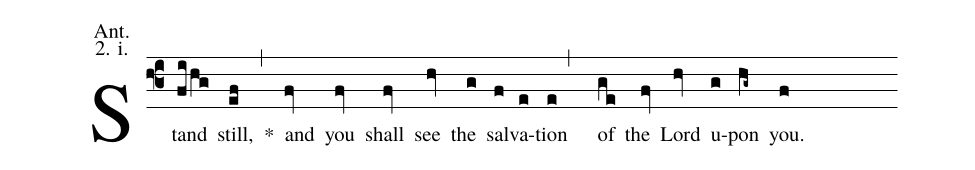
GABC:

annotation: Ant.;
annotation: 2. i.;
%%
(f3) Stand(fi/hg) still,(ef) <sp>*</sp>(,) and(fv) you(fv) shall(fv) see(hv) the(g) sal(f)va(e)tion(e,) of(ge) the(fv) Lord(hv) u(g)pon(hg~) you.(f)
